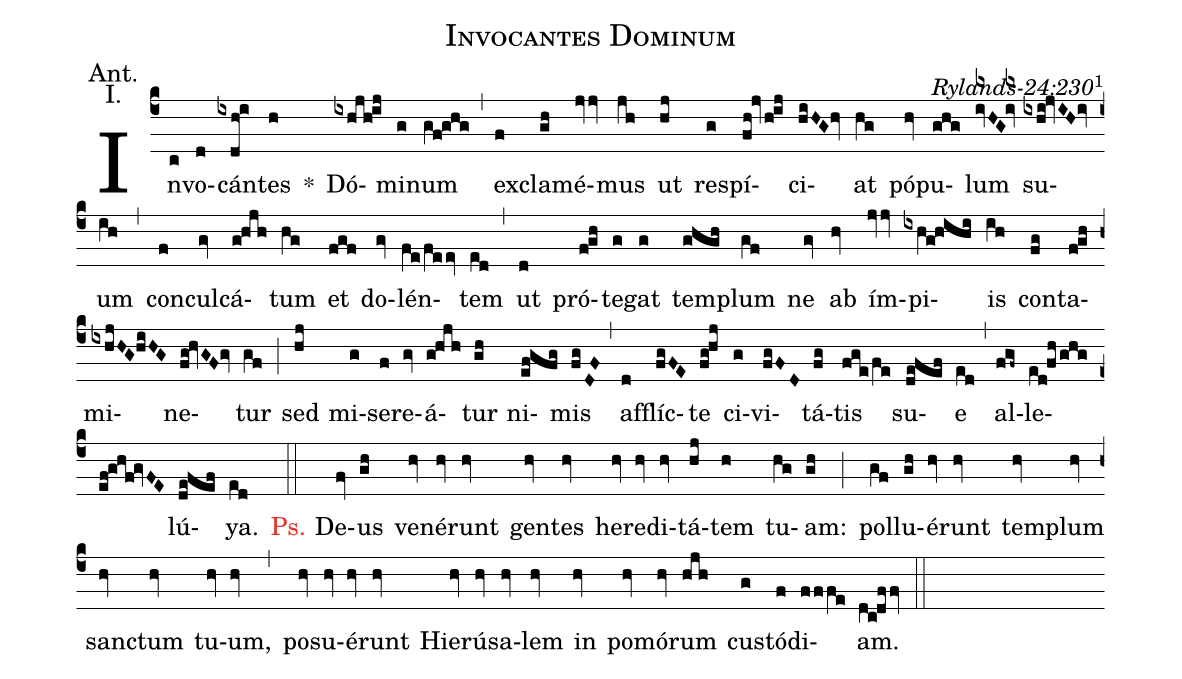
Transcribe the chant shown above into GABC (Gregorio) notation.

name: Invocantes Dominum;
commentary: Rylands-24:230\footnote{Rylands-24:230 gives only the incipit of the psalm verse and the psalm tone ending.};
annotation: Ant.;
annotation: I.;
%%
(c4) In(c)vo(d)cán(ixdh!i)tes(h) *() Dó(ixhjh!ij)mi(g)num(gf!ghg) (,)
ex(f)cla(gh)mé(jvjv)mus(jh) ut(hj) res(g)pí(fh!jvh!ij)ci(hiHG/0hv)at(hg) pó(hv)pu(ghg)lum(ivr6HG!ivr6) su(ixhi!jvIH/0iv)um(ih) (,)
con(f)cul(gv)cá(g!hjh)tum(hg) et(fgf) do(gv)lén(fe/feev)tem(ed) (,)
ut(d) pró(f!gh)te(g)gat(g) tem(ghgh)plum(gf) ne(gv) ab(hv) ím(jvjv)pi(ixhg!hihi)is(ih) con(fg)ta(f!gh)mi(ixhjHG/0hiHG)ne(fg!hvGF/0gv)tur(gf) (;)
sed(hj) mi(g)se(f)re(gv)á(g!hjh)tur(gh) ni(ef@gfg)mis(fgDF) (,)
af(d)flíc(fgFE)te(fg!hj) ci(g)vi(fgFD)tá(fg)tis(fge/fe) su(de@fef)e(ed) (,)
al(fgf~)le(ed!fh/ghg/ef!ghf!gvFE)lú(de@fef)ya.(ed) (::)

<c>Ps.</c> De(fv)us(gh) ve(hv)né(hv)runt(hv) gen(hv)tes(hv) he(hv)re(hv)di(hv)tá(hj)tem(h) tu(hg)am:(gh) (;)
pol(gf)lu(gh)é(hv)runt(hv) temp(hv)lum(hv) sanc(hv)tum(hv) tu(hv)um,(hv) (,)
po(hv)su(hv)é(hv)runt(hv) Hie(hv)rú(hv)sa(hv)lem(hv) in(hv) po(hv)mó(hv)rum(hjh) cus(g)tó(f)di(fffe)am.(dc!dffv) (::)
